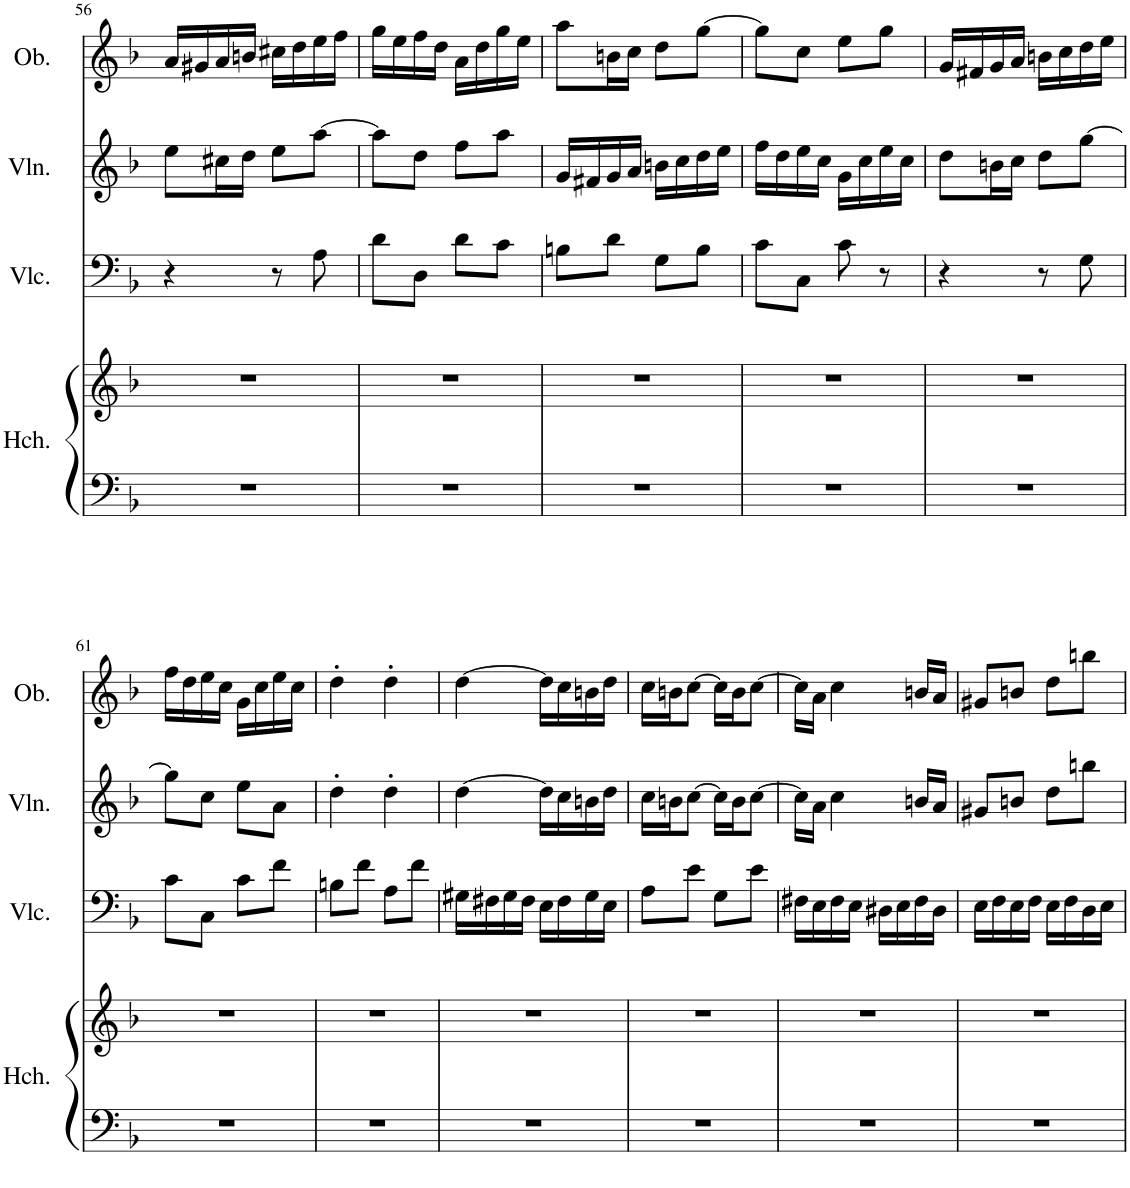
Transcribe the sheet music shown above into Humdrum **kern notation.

**kern	**kern	**kern	**kern	**kern
*part4	*part4	*part3	*part2	*part1
*staff5	*staff4	*staff3	*staff2	*staff1
*I"Harpsichord	*	*I"Violoncello	*I"Violin	*I"Oboe
*I'Hch.	*	*I'Vlc.	*I'Vln.	*I'Ob.
!!LO:PB:g=z
*clefF4	*clefG2	*clefF4	*clefG2	*clefG2
*k[b-]	*k[b-]	*k[b-]	*k[b-]	*k[b-]
*M2/4	*M2/4	*M2/4	*M2/4	*M2/4
=56	=56	=56	=56	=56
2r	2r	4r	8ee\L	16a/LL
.	.	.	.	16g#X/
.	.	.	16cc#X\L	16a/
.	.	.	16dd\JJ	16bn/JJ
.	.	8r	8ee\L	16cc#X\LL
.	.	.	.	16dd\
.	.	8A\	[8aa\J	16ee\
.	.	.	.	16ff\JJ
=57	=57	=57	=57	=57
2r	2r	8d\L	8aa\L]	16gg\LL
.	.	.	.	16ee\
.	.	8D\J	8dd\J	16ff\
.	.	.	.	16dd\JJ
.	.	8d\L	8ff\L	16a\LL
.	.	.	.	16dd\
.	.	8c\J	8aa\J	16gg\
.	.	.	.	16ee\JJ
=58	=58	=58	=58	=58
2r	2r	8Bn\L	16g/LL	8aa\L
.	.	.	16f#X/	.
.	.	8d\J	16g/	16bn\L
.	.	.	16a/JJ	16cc\JJ
.	.	8G\L	16bn\LL	8dd\L
.	.	.	16cc\	.
.	.	8B\J	16dd\	[8gg\J
.	.	.	16ee\JJ	.
=59	=59	=59	=59	=59
2r	2r	8c\L	16ff\LL	8gg\L]
.	.	.	16dd\	.
.	.	8C\J	16ee\	8cc\J
.	.	.	16cc\JJ	.
.	.	8c\	16g\LL	8ee\L
.	.	.	16cc\	.
.	.	8r	16ee\	8gg\J
.	.	.	16cc\JJ	.
=60	=60	=60	=60	=60
2r	2r	4r	8dd\L	16g/LL
.	.	.	.	16f#X/
.	.	.	16bn\L	16g/
.	.	.	16cc\JJ	16a/JJ
.	.	8r	8dd\L	16bn\LL
.	.	.	.	16cc\
.	.	8G\	[8gg\J	16dd\
.	.	.	.	16ee\JJ
!!LO:LB:g=z
=61	=61	=61	=61	=61
2r	2r	8c\L	8gg\L]	16ff\LL
.	.	.	.	16dd\
.	.	8C\J	8cc\J	16ee\
.	.	.	.	16cc\JJ
.	.	8c\L	8ee\L	16g\LL
.	.	.	.	16cc\
.	.	8f\J	8a\J	16ee\
.	.	.	.	16cc\JJ
=62	=62	=62	=62	=62
2r	2r	8Bn\L	4dd'\	4dd'\
.	.	8f\J	.	.
.	.	8A\L	4dd'\	4dd'\
.	.	8f\J	.	.
=63	=63	=63	=63	=63
2r	2r	16G#X\LL	[4dd\	[4dd\
.	.	16F#X\	.	.
.	.	16G#\	.	.
.	.	16F#\JJ	.	.
.	.	16E\LL	16dd\LL]	16dd\LL]
.	.	16F#\	16cc\	16cc\
.	.	16G#\	16bn\	16bn\
.	.	16E\JJ	16dd\JJ	16dd\JJ
=64	=64	=64	=64	=64
2r	2r	8A\L	16cc\LL	16cc\LL
.	.	.	16bn\J	16bn\J
.	.	8e\J	[8cc\J	[8cc\J
.	.	8G\L	16cc\LL]	16cc\LL]
.	.	.	16b\J	16b\J
.	.	8e\J	[8cc\J	[8cc\J
=65	=65	=65	=65	=65
2r	2r	16F#X\LL	16cc\LL]	16cc\LL]
.	.	16E\	16a\JJ	16a\JJ
.	.	16F#\	4cc\	4cc\
.	.	16E\JJ	.	.
.	.	16D#X\LL	.	.
.	.	16E\	.	.
.	.	16F#\	16bn/LL	16bn/LL
.	.	16D#\JJ	16a/JJ	16a/JJ
=66	=66	=66	=66	=66
2r	2r	16E\LL	8g#X/L	8g#X/L
.	.	16F\	.	.
.	.	16E\	8bn/J	8bn/J
.	.	16F\JJ	.	.
.	.	16E\LL	8dd\L	8dd\L
.	.	16F\	.	.
.	.	16D\	8bbn\J	8bbn\J
.	.	16E\JJ	.	.
=	=	=	=	=
*-	*-	*-	*-	*-
